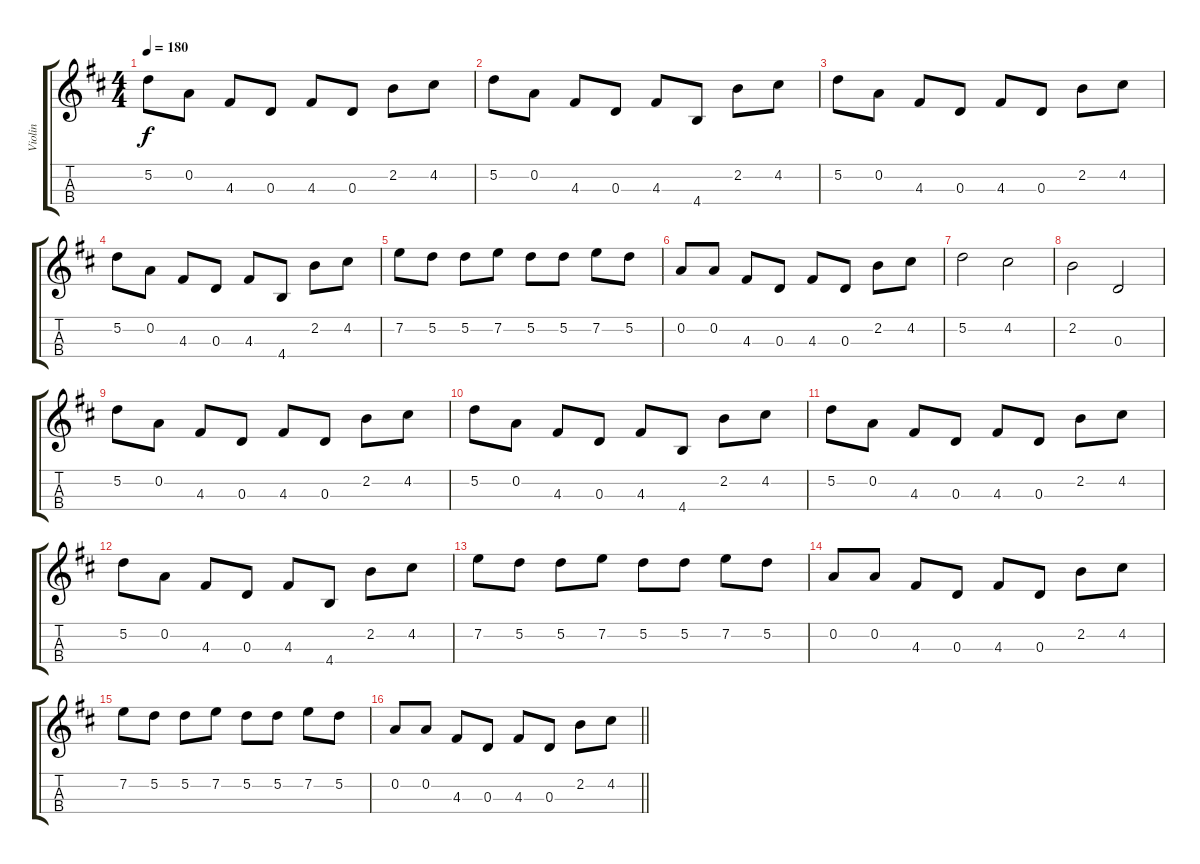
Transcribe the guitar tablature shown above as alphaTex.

\track ("Violin" "Violin") {instrument violin}
\staff {score tabs}
\tuning (E5 A4 D4 G3) {hide}
\ts (4 4)
\tempo 180
\clef g2
\ks d
5.2.8{dy f instrument violin} 0.2.8 4.3.8 0.3.8 4.3.8 0.3.8 2.2.8 4.2.8 |
5.2.8 0.2.8 4.3.8 0.3.8 4.3.8 4.4.8 2.2.8 4.2.8 |
5.2.8 0.2.8 4.3.8 0.3.8 4.3.8 0.3.8 2.2.8 4.2.8 |
5.2.8 0.2.8 4.3.8 0.3.8 4.3.8 4.4.8 2.2.8 4.2.8 |
7.2.8 5.2.8 5.2.8 7.2.8 5.2.8 5.2.8 7.2.8 5.2.8 |
0.2.8 0.2.8 4.3.8 0.3.8 4.3.8 0.3.8 2.2.8 4.2.8 |
5.2.2 4.2.2 |
2.2.2 0.3.2 |
5.2.8 0.2.8 4.3.8 0.3.8 4.3.8 0.3.8 2.2.8 4.2.8 |
5.2.8 0.2.8 4.3.8 0.3.8 4.3.8 4.4.8 2.2.8 4.2.8 |
5.2.8 0.2.8 4.3.8 0.3.8 4.3.8 0.3.8 2.2.8 4.2.8 |
5.2.8 0.2.8 4.3.8 0.3.8 4.3.8 4.4.8 2.2.8 4.2.8 |
7.2.8 5.2.8 5.2.8 7.2.8 5.2.8 5.2.8 7.2.8 5.2.8 |
0.2.8 0.2.8 4.3.8 0.3.8 4.3.8 0.3.8 2.2.8 4.2.8 |
7.2.8 5.2.8 5.2.8 7.2.8 5.2.8 5.2.8 7.2.8 5.2.8 |
\barLineRight lightlight
0.2.8 0.2.8 4.3.8 0.3.8 4.3.8 0.3.8 2.2.8 4.2.8
